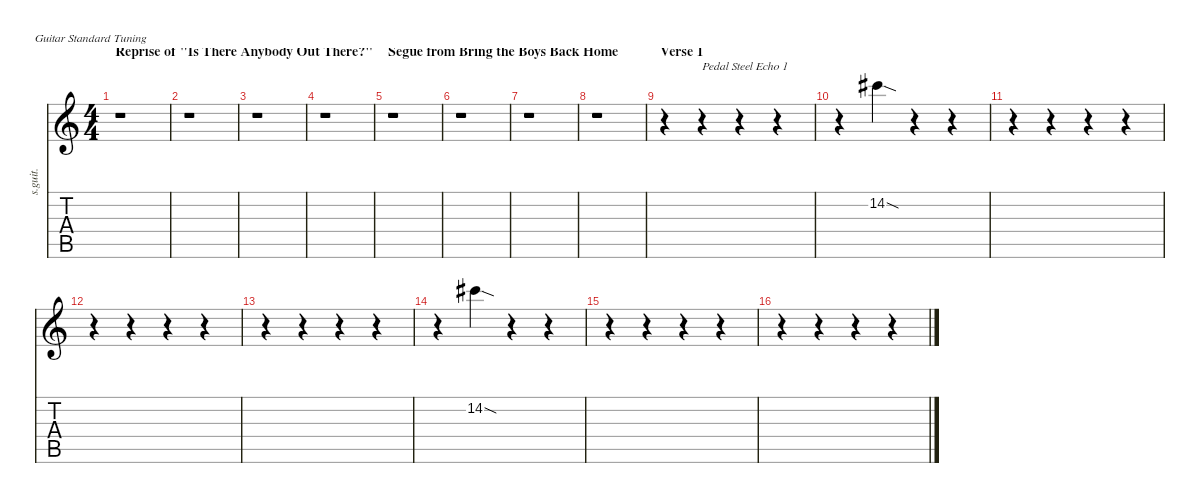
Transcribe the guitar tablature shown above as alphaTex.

\defaultSystemsLayout 4
\hideDynamics
\bracketExtendMode nobrackets
\track ("David Gilmour - Lead Guitar" "s.guit.") {instrument distortionguitar}
\staff {score tabs}
\tuning (E4 B3 G3 D3 A2 E2)
\ts (4 4)
\beaming (8 2 2 2 2)
\section ("" "Reprise of \"Is There Anybody Out There?\"")
\tempo (128 hide)
\clef g2
\ks c
r.1{dy f instrument distortionguitar} |
r.1 |
r.1 |
r.1 |
\section ("" "Segue from Bring the Boys Back Home")
r.1 |
r.1 |
\tempo (64 hide)
r.1 |
r.1 |
\section ("" "Verse 1")
r.4 r.4{txt "Pedal Steel Echo 1"} r.4 r.4 |
r.4 14.2{sod acc #}.4{lyrics (0 "") lyrics (1 "") lyrics (2 "") lyrics (3 "") lyrics (4 "")} r.4 r.4 |
r.4 r.4 r.4 r.4 |
r.4 r.4 r.4 r.4 |
r.4 r.4 r.4 r.4 |
r.4 14.2{sod acc #}.4{lyrics (0 "") lyrics (1 "") lyrics (2 "") lyrics (3 "") lyrics (4 "")} r.4 r.4 |
r.4 r.4 r.4 r.4 |
r.4 r.4 r.4 r.4
